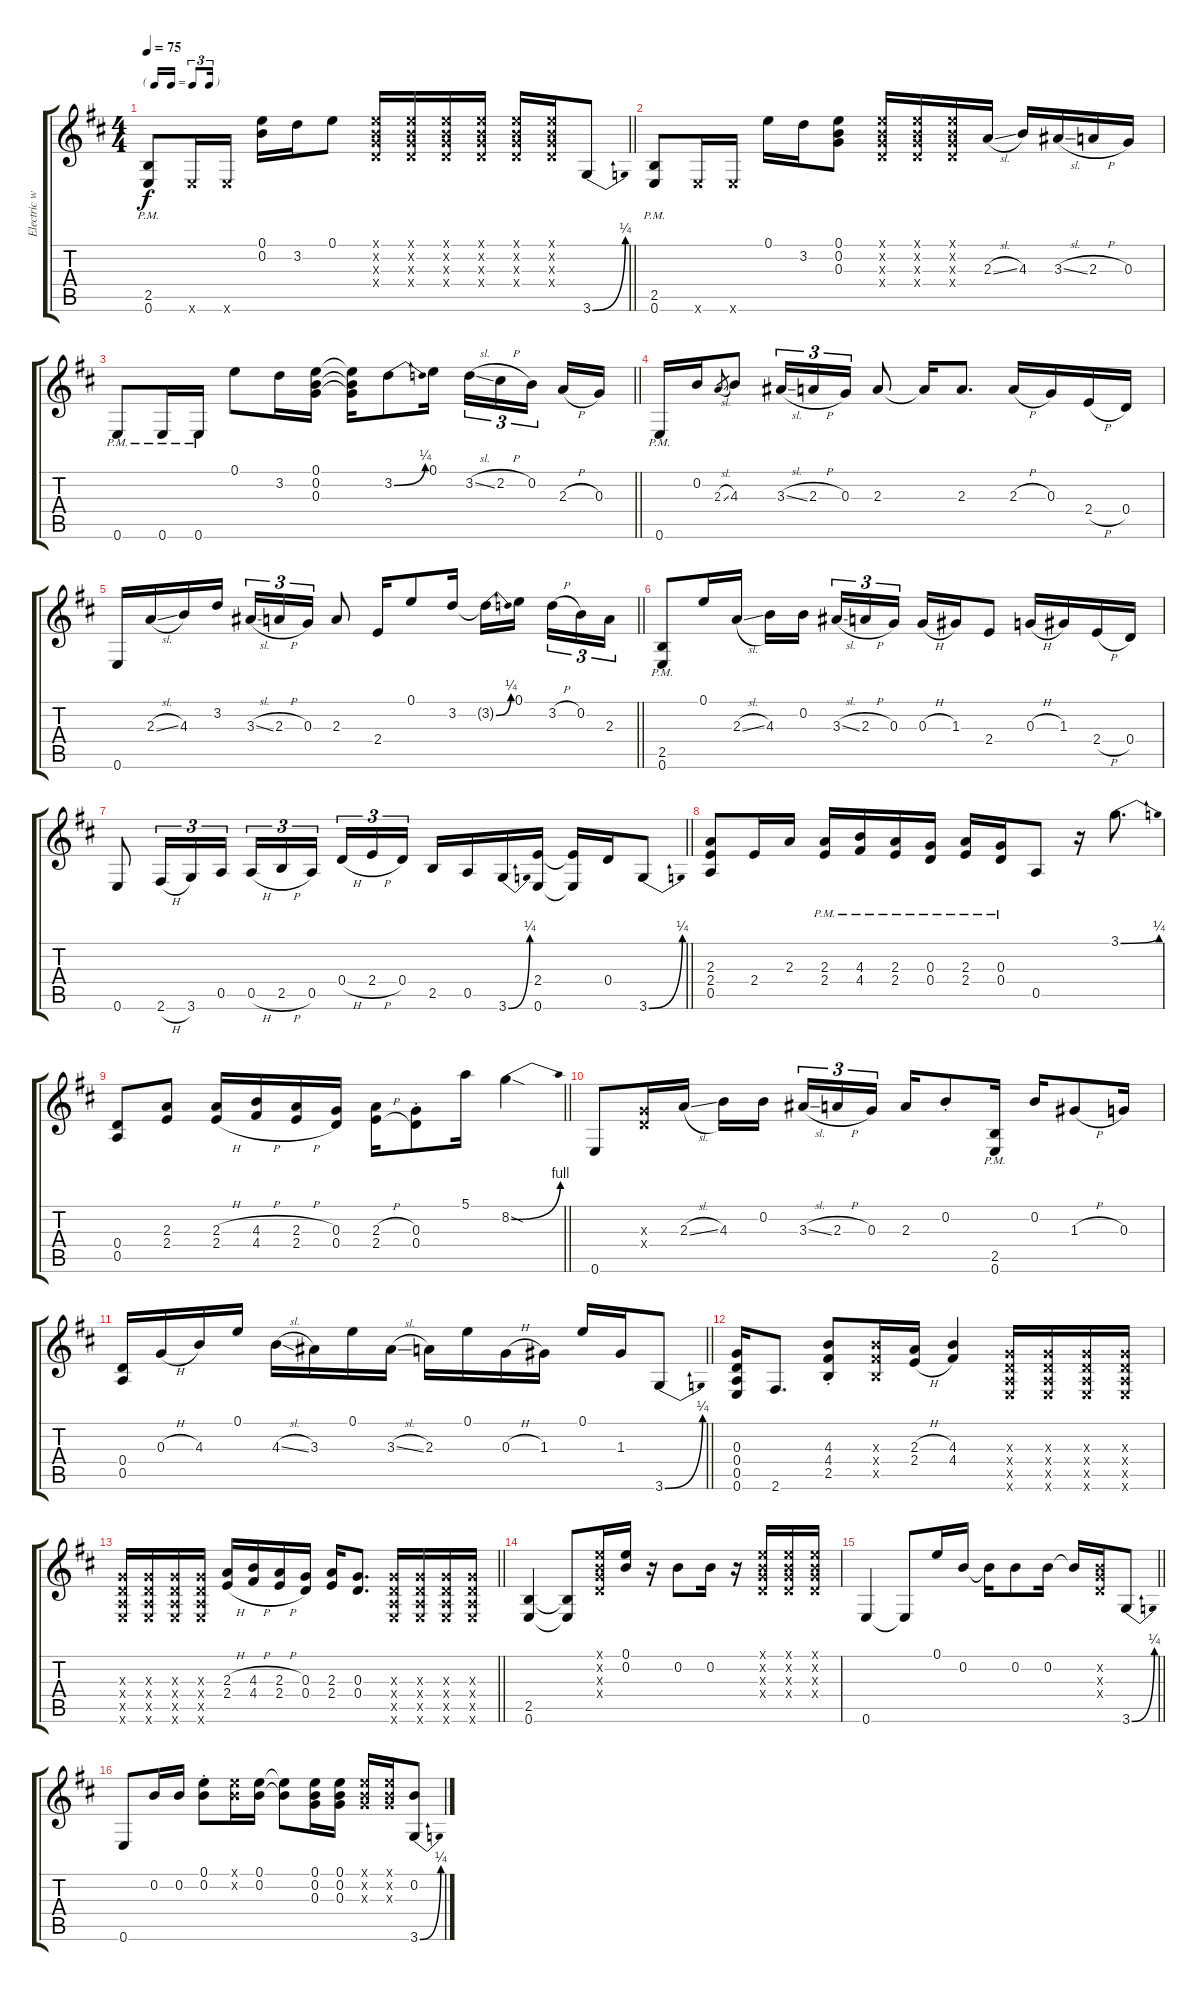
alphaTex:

\track ("Electric w/ slight distortion" "Electric w") {instrument distortionguitar}
\staff {score tabs}
\tuning (E4 B3 G3 D3 A2 E2) {hide}
\ts (4 4)
\tf triplet16th
\tempo 75
\clef g2
\barLineRight lightlight
\ks d
(2.5{pm} 0.6{pm}).8{dy f} 0.6{x}.16 0.6{x}.16 (0.1 0.2).16 3.2.16 0.1.8 (0.1{x} 0.2{x} 0.3{x} 0.4{x}).16 (0.1{x} 0.2{x} 0.3{x} 0.4{x}).16 (0.1{x} 0.2{x} 0.3{x} 0.4{x}).16 (0.1{x} 0.2{x} 0.3{x} 0.4{x}).16 (0.1{x} 0.2{x} 0.3{x} 0.4{x}).16 (0.1{x} 0.2{x} 0.3{x} 0.4{x}).16 3.6{be (bend 0 0 60 1)}.8 |
(2.5{pm} 0.6{pm}).8 0.6{x}.16 0.6{x}.16 0.1.16 3.2.16 (0.1 0.2 0.3).8 (0.1{x} 0.2{x} 0.3{x} 0.4{x}).16 (0.1{x} 0.2{x} 0.3{x} 0.4{x}).16 (0.1{x} 0.2{x} 0.3{x} 0.4{x}).16 2.3{sl}.16 4.3.16 3.3{sl}.16 2.3{h}.16 0.3.16 |
\barLineRight lightlight
0.6{pm}.8 0.6{pm}.16 0.6{pm}.16 0.1.8 3.2.16 (0.1 0.2 0.3).16 (0.1{t} 0.2{t} 0.3{t}).16 3.2{be (bend 0 0 60 1)}.8 0.1.16 3.2{sl}.16{tu (3 2)} 2.2{h}.16{tu (3 2)} 0.2.16{tu (3 2) beam splitsecondary} 2.3{h}.16 0.3.16 |
0.6{pm}.16 0.2.16 2.3{sl}.8{gr} 4.3.8 3.3{sl}.16{tu (3 2)} 2.3{h}.16{tu (3 2)} 0.3.16{tu (3 2)} 2.3.8 2.3{t}.16 2.3.8{d} 2.3{h}.16 0.3.16 2.4{h}.16 0.4.16 |
\barLineRight lightlight
0.6.16 2.3{sl}.16 4.3.16 3.2.16 3.3{sl}.16{tu (3 2)} 2.3{h}.16{tu (3 2)} 0.3.16{tu (3 2)} 2.3.8 2.4.16 0.1.8 3.2.16 3.2{be (bend 0 0 60 1) t}.16 0.1.16{beam splitsecondary} 3.2{h}.16{tu (3 2)} 0.2.16{tu (3 2)} 2.3.16{tu (3 2)} |
(2.5{pm} 0.6{pm}).8 0.1.16 2.3{sl}.16 4.3.16 0.2.16{beam splitsecondary} 3.3{sl}.16{tu (3 2)} 2.3{h}.16{tu (3 2)} 0.3.16{tu (3 2)} 0.3{h}.16 1.3.16 2.4.8 0.3{h}.16 1.3.16 2.4{h}.16 0.4.16 |
\barLineRight lightlight
0.6.8 2.6{h}.16{tu (3 2)} 3.6.16{tu (3 2)} 0.5.16{tu (3 2)} 0.5{h}.16{tu (3 2)} 2.5{h}.16{tu (3 2)} 0.5.16{tu (3 2) beam splitsecondary} 0.4{h}.16{tu (3 2)} 2.4{h}.16{tu (3 2)} 0.4.16{tu (3 2)} 2.5.16 0.5.16 3.6{be (bend 0 0 60 1)}.16 (2.4 0.6).16 (2.4{t} 0.6{t}).16 0.4.16 3.6{be (bend 0 0 60 1)}.8 |
(2.3 2.4 0.5).8 2.4.16 2.3.16 (2.3{pm} 2.4{pm}).16 (4.3{pm} 4.4{pm}).16 (2.3{pm} 2.4{pm}).16 (0.3{pm} 0.4{pm}).16 (2.3{pm} 2.4{pm}).16 (0.3{pm} 0.4{pm}).16 0.5.8 r.16 3.1{be (bend 0 0 60 1)}.8{d} |
\barLineRight lightlight
(0.4 0.5).8 (2.3 2.4).8 (2.3{h} 2.4{h}).16 (4.3{h} 4.4{h}).16 (2.3{h} 2.4{h}).16 (0.3 0.4).16 (2.3{h} 2.4{h}).16 (0.3{st} 0.4{st}).8 5.1.16 8.2{be (bend 0 0 60 4) sod}.4 |
0.6.8 (0.3{x} 0.4{x}).16 2.3{sl}.16 4.3.16 0.2.16{beam splitsecondary} 3.3{sl}.16{tu (3 2)} 2.3{h}.16{tu (3 2)} 0.3.16{tu (3 2)} 2.3.16 0.2{st}.8 (2.5{pm} 0.6{pm}).16 0.2.16 1.3{h}.8 0.3.16 |
\barLineRight lightlight
(0.4 0.5).16 0.3{h}.16 4.3.16 0.1.16 4.3{sl}.16 3.3.16 0.1.16 3.3{sl}.16 2.3.16 0.1.16 0.3{h}.16 1.3.16 0.1.16 1.3.16 3.6{be (bend 0 0 60 1)}.8 |
(0.3 0.4 0.5 0.6).16 2.6.8{d} (4.3{st} 4.4{st} 2.5{st}).8 (4.3{x} 4.4{x} 2.5{x}).16 (2.3{h} 2.4{h}).16 (4.3 4.4).4 (0.3{x} 0.4{x} 0.5{x} 0.6{x}).16 (0.3{x} 0.4{x} 0.5{x} 0.6{x}).16 (0.3{x} 0.4{x} 0.5{x} 0.6{x}).16 (0.3{x} 0.4{x} 0.5{x} 0.6{x}).16 |
\barLineRight lightlight
(0.3{x} 0.4{x} 0.5{x} 0.6{x}).16 (0.3{x} 0.4{x} 0.5{x} 0.6{x}).16 (0.3{x} 0.4{x} 0.5{x} 0.6{x}).16 (0.3{x} 0.4{x} 0.5{x} 0.6{x}).16 (2.3{h} 2.4{h}).16 (4.3{h} 4.4{h}).16 (2.3{h} 2.4{h}).16 (0.3 0.4).16 (2.3 2.4).16 (0.3 0.4).8{d} (0.3{x} 0.4{x} 0.5{x} 0.6{x}).16 (0.3{x} 0.4{x} 0.5{x} 0.6{x}).16 (0.3{x} 0.4{x} 0.5{x} 0.6{x}).16 (0.3{x} 0.4{x} 0.5{x} 0.6{x}).16 |
(2.5 0.6).4 (2.5{t} 0.6{t}).8 (0.1{x} 0.2{x} 0.3{x} 0.4{x}).16 (0.1 0.2).16 r.16 0.2.8 0.2.16 r.16 (0.1{x} 0.2{x} 0.3{x} 0.4{x}).16 (0.1{x} 0.2{x} 0.3{x} 0.4{x}).16 (0.1{x} 0.2{x} 0.3{x} 0.4{x}).16 |
\barLineRight lightlight
0.6.4 0.6{t}.8 0.1.16 0.2.16 0.2{t}.16 0.2.8 0.2.16 0.2{t}.16 (0.2{x} 0.3{x} 0.4{x}).16 3.6{be (bend 0 0 60 1)}.8 |
0.6.8 0.2.16 0.2.16 (0.1{st} 0.2{st}).8 (0.1{x} 0.2{x}).16 (0.1 0.2).16 (0.1{t} 0.2{t}).8 (0.1 0.2 0.3).16 (0.1 0.2 0.3).16 (0.1{x} 0.2{x} 0.3{x}).16 (0.1{x} 0.2{x} 0.3{x}).16 (0.2 3.6{be (bend 0 0 60 1)}).8
